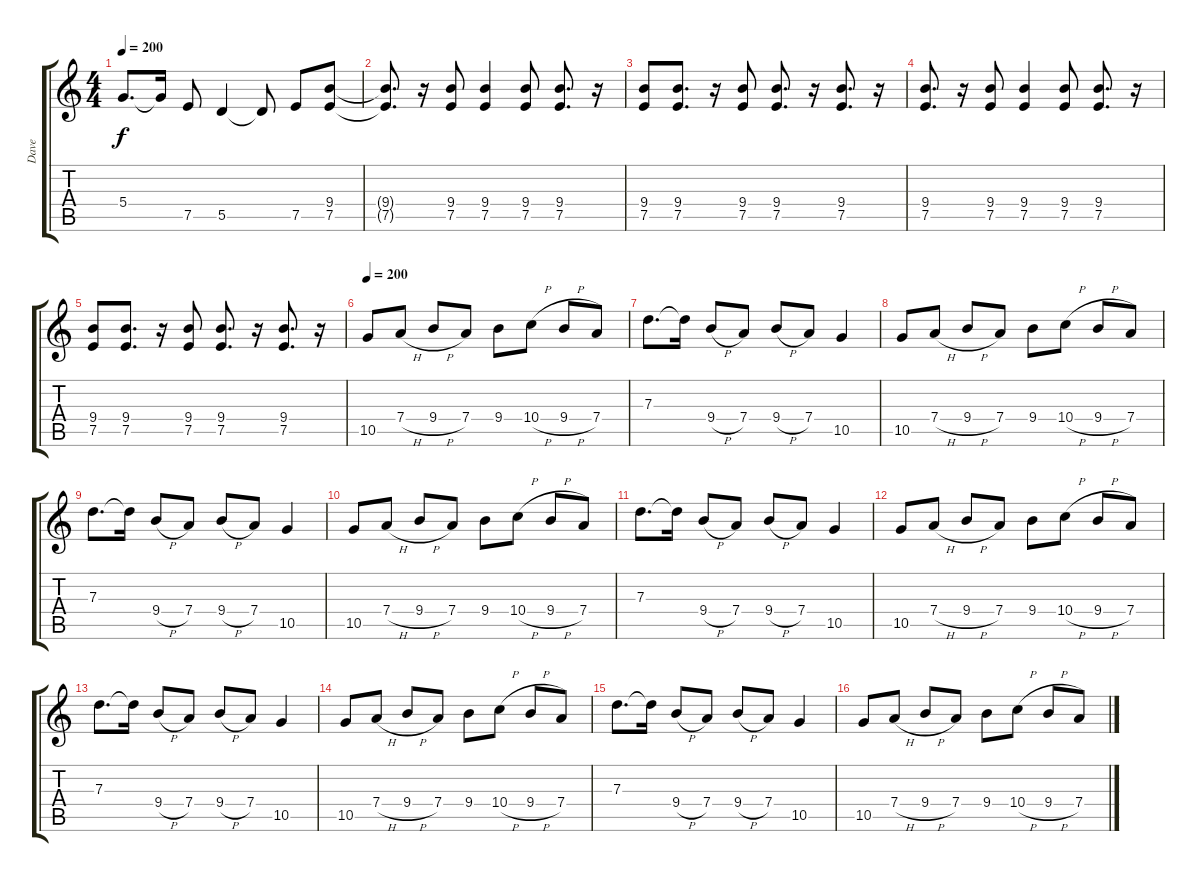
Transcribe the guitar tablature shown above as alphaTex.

\track ("Dave" "Dave") {instrument distortionguitar}
\staff {score tabs}
\tuning (E4 B3 G3 D3 A2 E2) {hide}
\ts (4 4)
\tempo 200
\clef g2
\ks c
5.4{t}.8{d dy f} 5.4{t}.16 7.5.8 5.5.4 5.5{t}.8 7.5.8 (9.4 7.5).8 |
(9.4{t} 7.5{t}).8{d} r.16 (9.4 7.5).8 (9.4 7.5).4 (9.4 7.5).8 (9.4 7.5).8{d} r.16 |
(9.4 7.5).8 (9.4 7.5).8{d} r.16 (9.4 7.5).8 (9.4 7.5).8{d} r.16 (9.4 7.5).8{d} r.16 |
(9.4 7.5).8{d} r.16 (9.4 7.5).8 (9.4 7.5).4 (9.4 7.5).8 (9.4 7.5).8{d} r.16 |
(9.4 7.5).8 (9.4 7.5).8{d} r.16 (9.4 7.5).8 (9.4 7.5).8{d} r.16 (9.4 7.5).8{d} r.16 |
\tempo 200
10.5.8 7.4{h}.8 9.4{h}.8 7.4.8 9.4.8 10.4{h}.8 9.4{h}.8 7.4.8 |
7.3.8{d} 7.3{t}.16 9.4{h}.8 7.4.8 9.4{h}.8 7.4.8 10.5.4 |
10.5.8 7.4{h}.8 9.4{h}.8 7.4.8 9.4.8 10.4{h}.8 9.4{h}.8 7.4.8 |
7.3.8{d} 7.3{t}.16 9.4{h}.8 7.4.8 9.4{h}.8 7.4.8 10.5.4 |
10.5.8 7.4{h}.8 9.4{h}.8 7.4.8 9.4.8 10.4{h}.8 9.4{h}.8 7.4.8 |
7.3.8{d} 7.3{t}.16 9.4{h}.8 7.4.8 9.4{h}.8 7.4.8 10.5.4 |
10.5.8 7.4{h}.8 9.4{h}.8 7.4.8 9.4.8 10.4{h}.8 9.4{h}.8 7.4.8 |
7.3.8{d} 7.3{t}.16 9.4{h}.8 7.4.8 9.4{h}.8 7.4.8 10.5.4 |
10.5.8 7.4{h}.8 9.4{h}.8 7.4.8 9.4.8 10.4{h}.8 9.4{h}.8 7.4.8 |
7.3.8{d} 7.3{t}.16 9.4{h}.8 7.4.8 9.4{h}.8 7.4.8 10.5.4 |
10.5.8 7.4{h}.8 9.4{h}.8 7.4.8 9.4.8 10.4{h}.8 9.4{h}.8 7.4.8
